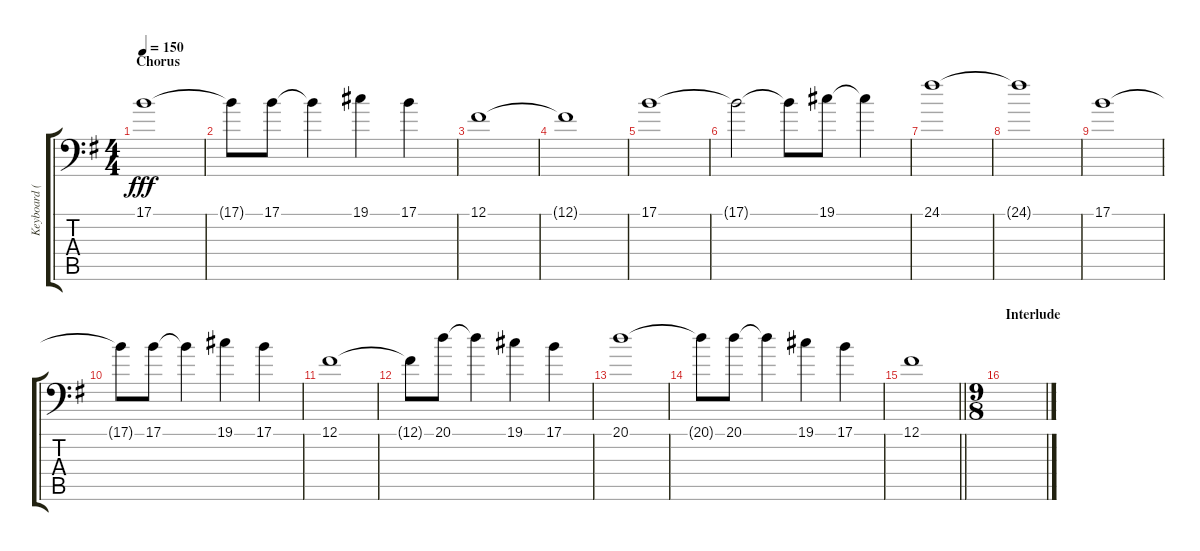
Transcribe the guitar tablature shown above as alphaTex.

\track ("Keyboard (backup)" "Keyboard (") {instrument acousticgrandpiano}
\staff {score tabs}
\tuning (Gb3 Db3 A2 E2 B1 Gb1) {hide}
\ts (4 4)
\section ("" "Chorus")
\tempo 150
\clef f4
\ks g
17.1.1{dy fff} |
17.1{t}.8 17.1.8 17.1{t}.4 19.1.4 17.1.4 |
12.1.1 |
12.1{t}.1 |
17.1.1 |
17.1{t}.2 17.1{t}.8 19.1.8 19.1{t}.4 |
24.1.1 |
24.1{t}.1 |
17.1.1 |
17.1{t}.8 17.1.8 17.1{t}.4 19.1.4 17.1.4 |
12.1.1 |
12.1{t}.8 20.1.8 20.1{t}.4 19.1.4 17.1.4 |
20.1.1 |
20.1{t}.8 20.1.8 20.1{t}.4 19.1.4 17.1.4 |
\barLineRight lightlight
12.1.1 |
\ts (9 8)
\section ("" "Interlude")
